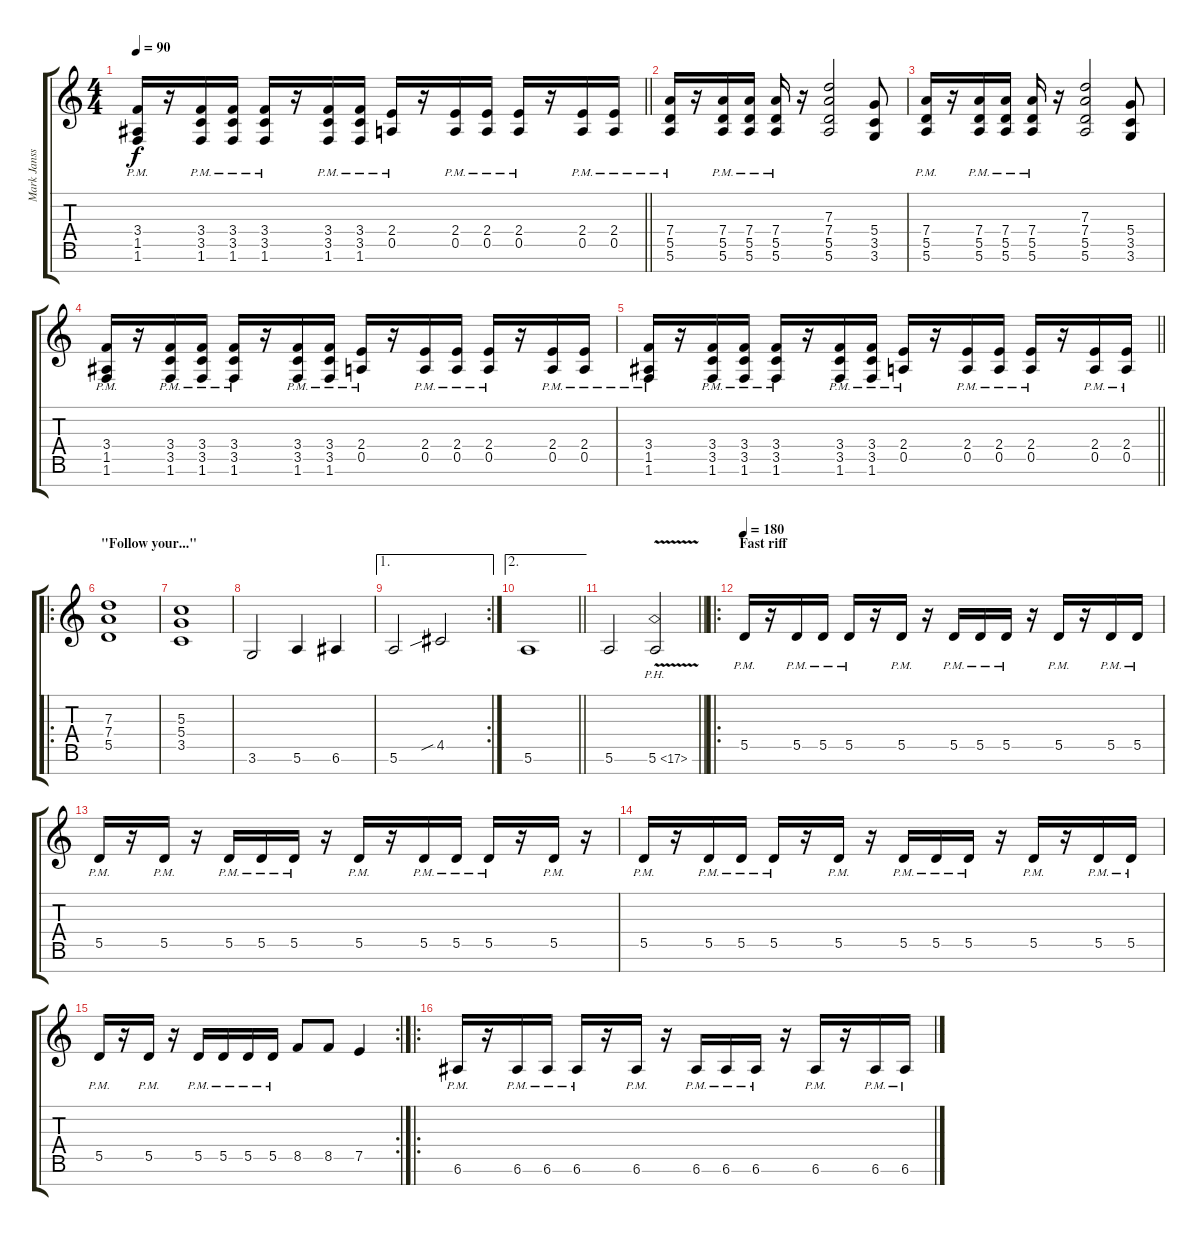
\track ("Mark Janssen" "Mark Janss") {instrument distortionguitar}
\staff {score tabs}
\tuning (E4 B3 G3 D3 A2 E2 B1) {hide}
\ts (4 4)
\tempo 90
\clef g2
\barLineRight lightlight
\ks c
(3.4{pm} 1.5{pm} 1.6{pm}).16{dy f} r.16 (3.4{pm} 3.5{pm} 1.6{pm}).16 (3.4{pm} 3.5{pm} 1.6{pm}).16 (3.4{pm} 3.5{pm} 1.6{pm}).16 r.16 (3.4{pm} 3.5{pm} 1.6{pm}).16 (3.4{pm} 3.5{pm} 1.6{pm}).16 (2.4{pm} 0.5{pm}).16 r.16 (2.4{pm} 0.5{pm}).16 (2.4{pm} 0.5{pm}).16 (2.4{pm} 0.5{pm}).16 r.16 (2.4{pm} 0.5{pm}).16 (2.4{pm} 0.5{pm}).16 |
(7.4{pm} 5.5{pm} 5.6{pm}).16 r.16 (7.4{pm} 5.5{pm} 5.6{pm}).16 (7.4{pm} 5.5{pm} 5.6{pm}).16 (7.4{pm} 5.5{pm} 5.6{pm}).16 r.16 (7.3 7.4 5.5 5.6).2 (5.4 3.5 3.6).8 |
(7.4{pm} 5.5{pm} 5.6{pm}).16 r.16 (7.4{pm} 5.5{pm} 5.6{pm}).16 (7.4{pm} 5.5{pm} 5.6{pm}).16 (7.4{pm} 5.5{pm} 5.6{pm}).16 r.16 (7.3 7.4 5.5 5.6).2 (5.4 3.5 3.6).8 |
(3.4{pm} 1.5{pm} 1.6{pm}).16 r.16 (3.4{pm} 3.5{pm} 1.6{pm}).16 (3.4{pm} 3.5{pm} 1.6{pm}).16 (3.4{pm} 3.5{pm} 1.6{pm}).16 r.16 (3.4{pm} 3.5{pm} 1.6{pm}).16 (3.4{pm} 3.5{pm} 1.6{pm}).16 (2.4{pm} 0.5{pm}).16 r.16 (2.4{pm} 0.5{pm}).16 (2.4{pm} 0.5{pm}).16 (2.4{pm} 0.5{pm}).16 r.16 (2.4{pm} 0.5{pm}).16 (2.4{pm} 0.5{pm}).16 |
\barLineRight lightlight
(3.4{pm} 1.5{pm} 1.6{pm}).16 r.16 (3.4{pm} 3.5{pm} 1.6{pm}).16 (3.4{pm} 3.5{pm} 1.6{pm}).16 (3.4{pm} 3.5{pm} 1.6{pm}).16 r.16 (3.4{pm} 3.5{pm} 1.6{pm}).16 (3.4{pm} 3.5{pm} 1.6{pm}).16 (2.4{pm} 0.5{pm}).16 r.16 (2.4{pm} 0.5{pm}).16 (2.4{pm} 0.5{pm}).16 (2.4{pm} 0.5{pm}).16 r.16 (2.4{pm} 0.5{pm}).16 (2.4{pm} 0.5{pm}).16 |
\ro
\section ("" "\"Follow your...\"")
(7.3 7.4 5.5).1 |
(5.3 5.4 3.5).1 |
3.6.2 5.6.4 6.6.4 |
\ae 1
\rc 2
5.6.2 4.5{sib}.2 |
\ae 2
\barLineRight lightlight
5.6.1 |
\barLineRight lightlight
5.6.2 5.6{ph 12 v}.2 |
\ro
\section ("" "Fast riff")
\tempo 180
5.5{pm}.16 r.16 5.5{pm}.16 5.5{pm}.16 5.5{pm}.16 r.16 5.5{pm}.16 r.16 5.5{pm}.16 5.5{pm}.16 5.5{pm}.16 r.16 5.5{pm}.16 r.16 5.5{pm}.16 5.5{pm}.16 |
5.5{pm}.16 r.16 5.5{pm}.16 r.16 5.5{pm}.16 5.5{pm}.16 5.5{pm}.16 r.16 5.5{pm}.16 r.16 5.5{pm}.16 5.5{pm}.16 5.5{pm}.16 r.16 5.5{pm}.16 r.16 |
5.5{pm}.16 r.16 5.5{pm}.16 5.5{pm}.16 5.5{pm}.16 r.16 5.5{pm}.16 r.16 5.5{pm}.16 5.5{pm}.16 5.5{pm}.16 r.16 5.5{pm}.16 r.16 5.5{pm}.16 5.5{pm}.16 |
\rc 2
5.5{pm}.16 r.16 5.5{pm}.16 r.16 5.5{pm}.16 5.5{pm}.16 5.5{pm}.16 5.5{pm}.16 8.5.8 8.5.8 7.5.4 |
\ro
6.6{pm}.16 r.16 6.6{pm}.16 6.6{pm}.16 6.6{pm}.16 r.16 6.6{pm}.16 r.16 6.6{pm}.16 6.6{pm}.16 6.6{pm}.16 r.16 6.6{pm}.16 r.16 6.6{pm}.16 6.6{pm}.16
